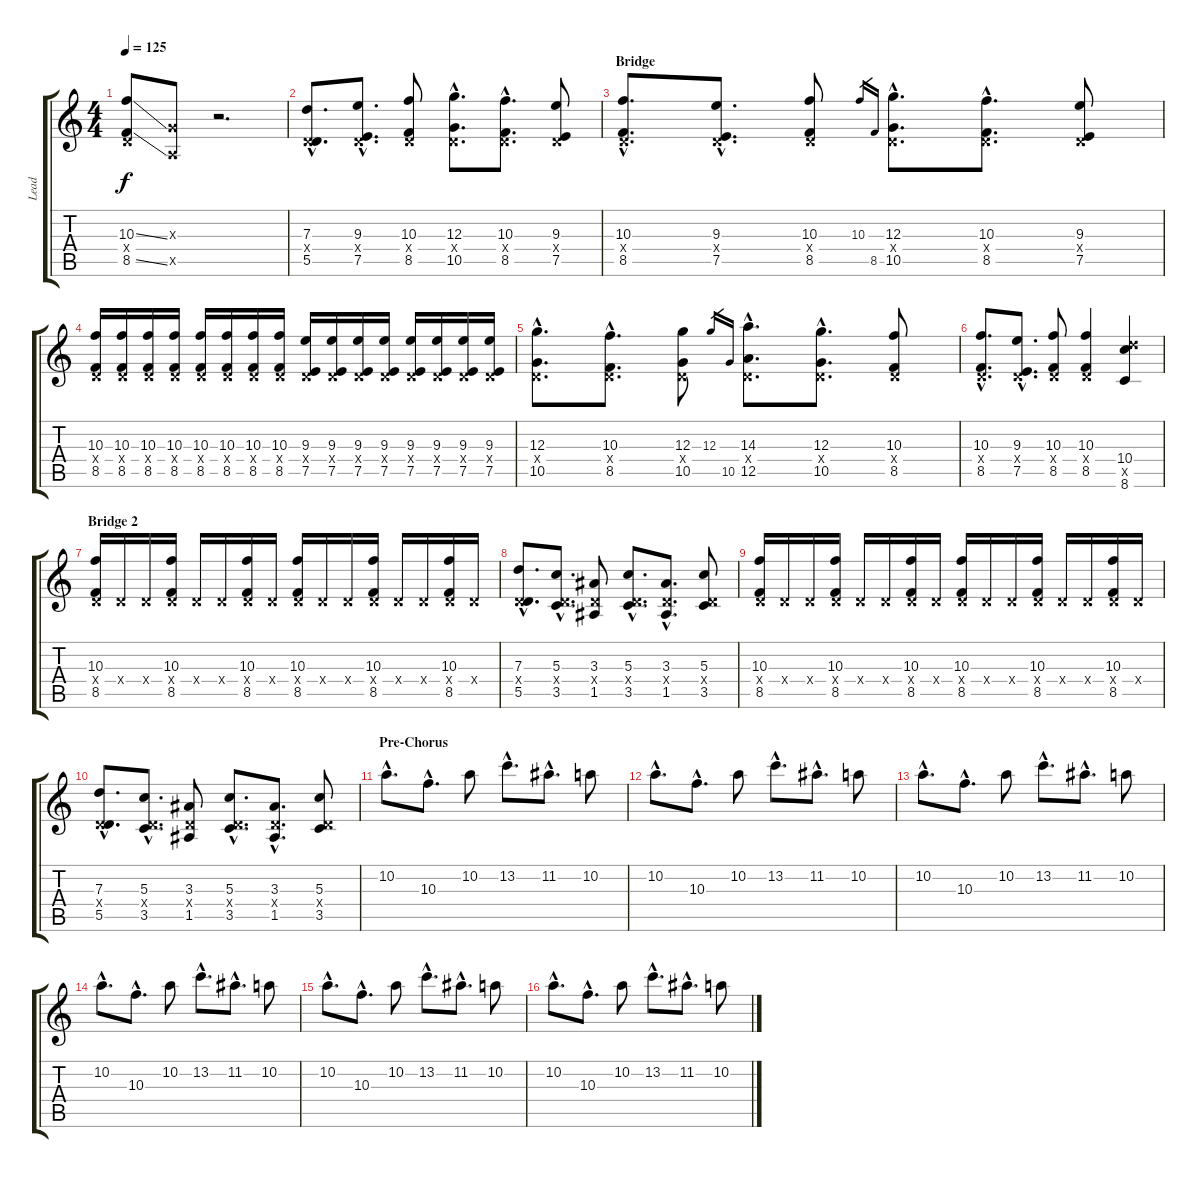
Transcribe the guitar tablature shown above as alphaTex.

\track ("Lead" "Lead") {instrument distortionguitar}
\staff {score tabs}
\tuning (E4 B3 G3 D3 A2 E2) {hide}
\ts (4 4)
\tempo 125
\clef g2
\ks c
(10.3{ss} 0.4{x} 8.5{ss}).8{dy f} (0.3{x} 0.5{x}).8 r.2{d} |
(7.3{hac} 0.4{hac x} 5.5{hac}).8{d} (9.3{hac} 0.4{hac x} 7.5{hac}).8{d} (10.3 0.4{x} 8.5).8 (12.3{hac} 0.4{hac x} 10.5{hac}).8{d} (10.3{hac} 0.4{hac x} 8.5{hac}).8{d} (9.3 0.4{x} 7.5).8 |
\section ("" "Bridge")
(10.3{hac} 0.4{hac x} 8.5{hac}).8{d} (9.3{hac} 0.4{hac x} 7.5{hac}).8{d} (10.3 0.4{x} 8.5).8 10.3.16{gr} 8.5.16{gr} (12.3{hac} 0.4{hac x} 10.5{hac}).8{d} (10.3{hac} 0.4{hac x} 8.5{hac}).8{d} (9.3 0.4{x} 7.5).8 |
(10.3 0.4{x} 8.5).16 (10.3 0.4{x} 8.5).16 (10.3 0.4{x} 8.5).16 (10.3 0.4{x} 8.5).16 (10.3 0.4{x} 8.5).16 (10.3 0.4{x} 8.5).16 (10.3 0.4{x} 8.5).16 (10.3 0.4{x} 8.5).16 (9.3 0.4{x} 7.5).16 (9.3 0.4{x} 7.5).16 (9.3 0.4{x} 7.5).16 (9.3 0.4{x} 7.5).16 (9.3 0.4{x} 7.5).16 (9.3 0.4{x} 7.5).16 (9.3 0.4{x} 7.5).16 (9.3 0.4{x} 7.5).16 |
(12.3{hac} 0.4{hac x} 10.5{hac}).8{d} (10.3{hac} 0.4{hac x} 8.5{hac}).8{d} (12.3 0.4{x} 10.5).8 12.3.16{gr} 10.5.16{gr} (14.3{hac} 0.4{hac x} 12.5{hac}).8{d} (12.3{hac} 0.4{hac x} 10.5{hac}).8{d} (10.3 0.4{x} 8.5).8 |
(10.3{hac} 0.4{hac x} 8.5{hac}).8{d} (9.3{hac} 0.4{hac x} 7.5{hac}).8{d} (10.3 0.4{x} 8.5).8 (10.3 0.4{x} 8.5).4 (10.4 17.5{x} 8.6).4 |
\section ("" "Bridge 2")
(10.3 0.4{x} 8.5).16 0.4{x}.16 0.4{x}.16 (10.3 0.4{x} 8.5).16 0.4{x}.16 0.4{x}.16 (10.3 0.4{x} 8.5).16 0.4{x}.16 (10.3 0.4{x} 8.5).16 0.4{x}.16 0.4{x}.16 (10.3 0.4{x} 8.5).16 0.4{x}.16 0.4{x}.16 (10.3 0.4{x} 8.5).16 0.4{x}.16 |
(7.3{hac} 0.4{hac x} 5.5{hac}).8{d} (5.3{hac} 0.4{hac x} 3.5{hac}).8{d} (3.3 0.4{x} 1.5).8 (5.3{hac} 0.4{hac x} 3.5{hac}).8{d} (3.3{hac} 0.4{hac x} 1.5{hac}).8{d} (5.3 0.4{x} 3.5).8 |
(10.3 0.4{x} 8.5).16 0.4{x}.16 0.4{x}.16 (10.3 0.4{x} 8.5).16 0.4{x}.16 0.4{x}.16 (10.3 0.4{x} 8.5).16 0.4{x}.16 (10.3 0.4{x} 8.5).16 0.4{x}.16 0.4{x}.16 (10.3 0.4{x} 8.5).16 0.4{x}.16 0.4{x}.16 (10.3 0.4{x} 8.5).16 0.4{x}.16 |
(7.3{hac} 0.4{hac x} 5.5{hac}).8{d} (5.3{hac} 0.4{hac x} 3.5{hac}).8{d} (3.3 0.4{x} 1.5).8 (5.3{hac} 0.4{hac x} 3.5{hac}).8{d} (3.3{hac} 0.4{hac x} 1.5{hac}).8{d} (5.3 0.4{x} 3.5).8 |
\section ("" "Pre-Chorus")
10.2{hac}.8{d} 10.3{hac}.8{d} 10.2.8 13.2{hac}.8{d} 11.2{hac}.8{d} 10.2.8 |
10.2{hac}.8{d} 10.3{hac}.8{d} 10.2.8 13.2{hac}.8{d} 11.2{hac}.8{d} 10.2.8 |
10.2{hac}.8{d} 10.3{hac}.8{d} 10.2.8 13.2{hac}.8{d} 11.2{hac}.8{d} 10.2.8 |
10.2{hac}.8{d} 10.3{hac}.8{d} 10.2.8 13.2{hac}.8{d} 11.2{hac}.8{d} 10.2.8 |
10.2{hac}.8{d} 10.3{hac}.8{d} 10.2.8 13.2{hac}.8{d} 11.2{hac}.8{d} 10.2.8 |
10.2{hac}.8{d} 10.3{hac}.8{d} 10.2.8 13.2{hac}.8{d} 11.2{hac}.8{d} 10.2.8
